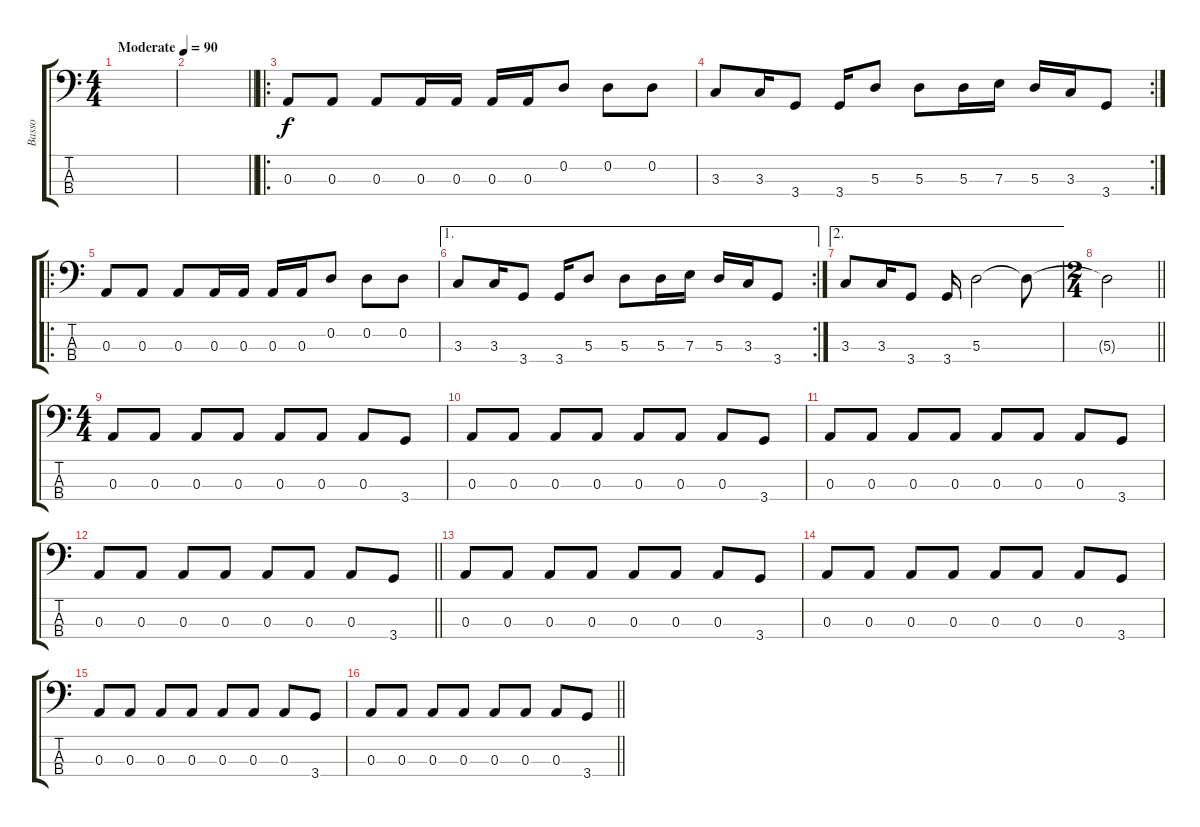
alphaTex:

\track ("Basso" "Basso") {instrument electricbassfinger}
\staff {score tabs}
\tuning (G2 D2 A1 E1) {hide}
\ts (4 4)
\tempo (90 "Moderate")
\clef f4
\ks c
|
\barLineRight lightlight
|
\ro
0.3.8 0.3.8 0.3.8 0.3.16 0.3.16 0.3.16 0.3.16 0.2.8 0.2.8 0.2.8 |
\rc 2
3.3.8 3.3.16 3.4.8 3.4.16 5.3.8 5.3.8 5.3.16 7.3.16 5.3.16 3.3.16 3.4.8 |
\ro
0.3.8 0.3.8 0.3.8 0.3.16 0.3.16 0.3.16 0.3.16 0.2.8 0.2.8 0.2.8 |
\ae 1
\rc 2
3.3.8 3.3.16 3.4.8 3.4.16 5.3.8 5.3.8 5.3.16 7.3.16 5.3.16 3.3.16 3.4.8 |
\ae 2
3.3.8 3.3.16 3.4.8 3.4.16 5.3.2 5.3{t}.8 |
\ts (2 4)
\barLineRight lightlight
5.3{t}.2 |
\ts (4 4)
0.3.8 0.3.8 0.3.8 0.3.8 0.3.8 0.3.8 0.3.8 3.4.8 |
0.3.8 0.3.8 0.3.8 0.3.8 0.3.8 0.3.8 0.3.8 3.4.8 |
0.3.8 0.3.8 0.3.8 0.3.8 0.3.8 0.3.8 0.3.8 3.4.8 |
\barLineRight lightlight
0.3.8 0.3.8 0.3.8 0.3.8 0.3.8 0.3.8 0.3.8 3.4.8 |
0.3.8 0.3.8 0.3.8 0.3.8 0.3.8 0.3.8 0.3.8 3.4.8 |
0.3.8 0.3.8 0.3.8 0.3.8 0.3.8 0.3.8 0.3.8 3.4.8 |
0.3.8 0.3.8 0.3.8 0.3.8 0.3.8 0.3.8 0.3.8 3.4.8 |
\barLineRight lightlight
0.3.8 0.3.8 0.3.8 0.3.8 0.3.8 0.3.8 0.3.8 3.4.8
